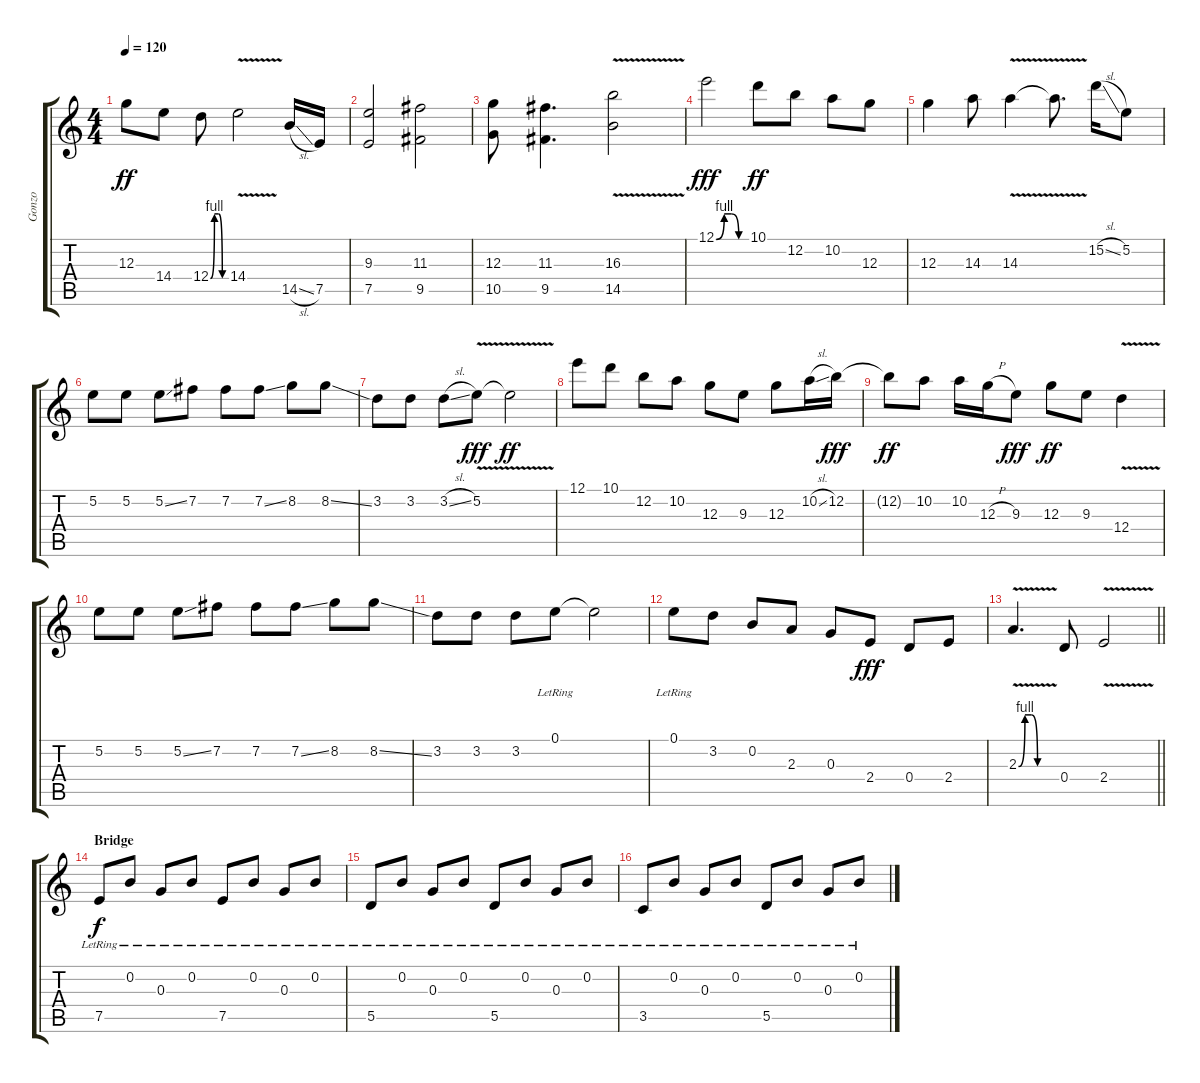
\track ("Gonzo" "Gonzo") {instrument acousticguitarsteel}
\staff {score tabs}
\tuning (E4 B3 G3 D3 A2 E2) {hide}
\ts (4 4)
\tempo 120
\clef g2
\ks c
12.3.8{dy ff} 14.4.8 12.4{be (custom 0 0 15 4 30 4 45 0 60 0)}.8 14.4{v}.2 14.5{sl}.16 7.5.16 |
(9.3 7.5).2 (11.3 9.5).2 |
(12.3 10.5).8 (11.3 9.5).4{d} (16.3{v} 14.5{v}).2 |
12.1{be (custom 0 0 16 4 30 4 45 0 60 0)}.2{dy fff} 10.1.8{dy ff} 12.2.8 10.2.8 12.3.8 |
12.3.4 14.3.8 14.3{v}.4 14.3{t}.8{d} 15.2{sl}.16 5.2.8 |
5.2.8 5.2.8 5.2{ss}.8 7.2.8 7.2.8 7.2{ss}.8 8.2.8 8.2{ss}.8 |
3.2.8 3.2.8 3.2{sl}.8 5.2{v}.8{dy fff} 5.2{t}.2{dy ff} |
12.1.8 10.1.8 12.2.8 10.2.8 12.3.8 9.3.8 12.3.8 10.2{sl}.16 12.2.16{dy fff} |
12.2{t}.8{dy ff} 10.2.8 10.2.16 12.3{h}.16 9.3.8{dy fff} 12.3.8{dy ff} 9.3.8 12.4{v}.4 |
5.2.8 5.2.8 5.2{ss}.8 7.2.8 7.2.8 7.2{ss}.8 8.2.8 8.2{ss}.8 |
3.2.8 3.2.8 3.2.8 0.1{lr}.8 0.1{t}.2 |
0.1{lr}.8 3.2.8 0.2.8 2.3.8 0.3.8 2.4.8{dy fff} 0.4.8 2.4.8 |
\barLineRight lightlight
2.3{be (custom 0 0 10 4 20 4 30 0 60 0) v}.4{d} 0.4.8 2.4{v}.2 |
\section ("" "Bridge")
7.5{lr}.8{dy f volume 10} 0.2{lr}.8 0.3{lr}.8 0.2{lr}.8 7.5{lr}.8 0.2{lr}.8 0.3{lr}.8 0.2{lr}.8 |
5.5{lr}.8 0.2{lr}.8 0.3{lr}.8 0.2{lr}.8 5.5{lr}.8 0.2{lr}.8 0.3{lr}.8 0.2{lr}.8 |
3.5{lr}.8 0.2{lr}.8 0.3{lr}.8 0.2{lr}.8 5.5{lr}.8 0.2{lr}.8 0.3{lr}.8 0.2{lr}.8
